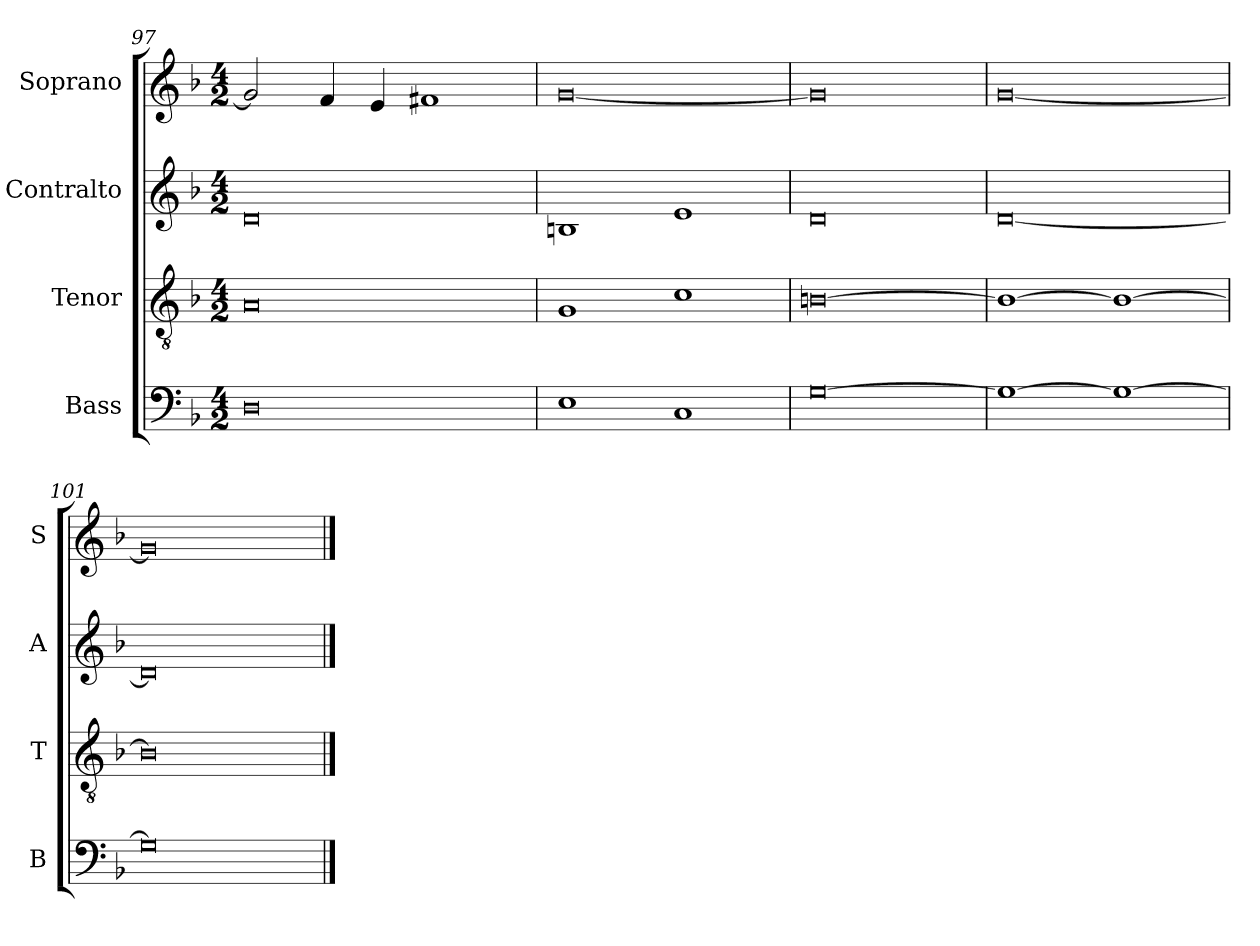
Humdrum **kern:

**kern	**kern	**kern	**kern
*part4	*part3	*part2	*part1
*staff4	*staff3	*staff2	*staff1
*I"Bass	*I"Tenor	*I"Contralto	*I"Soprano
*I'B	*I'T	*I'A	*I'S
*clefF4	*clefGv2	*clefG2	*clefG2
*k[b-]	*k[b-]	*k[b-]	*k[b-]
*M4/2	*M4/2	*M4/2	*M4/2
=97	=97	=97	=97
0D	0A	0d	2g]
.	.	.	4f
.	.	.	4e
.	.	.	1f#X
=98	=98	=98	=98
1E	1G	1Bn	[0g
1C	1c	1e	.
=99	=99	=99	=99
[0G	[0Bn	0d	0g]
=100	=100	=100	=100
1G_	1B_	[0d	[0g
1G_	1B_	.	.
=101	=101	=101	=101
0G]	0B]	0d]	0g]
==	==	==	==
*-	*-	*-	*-
